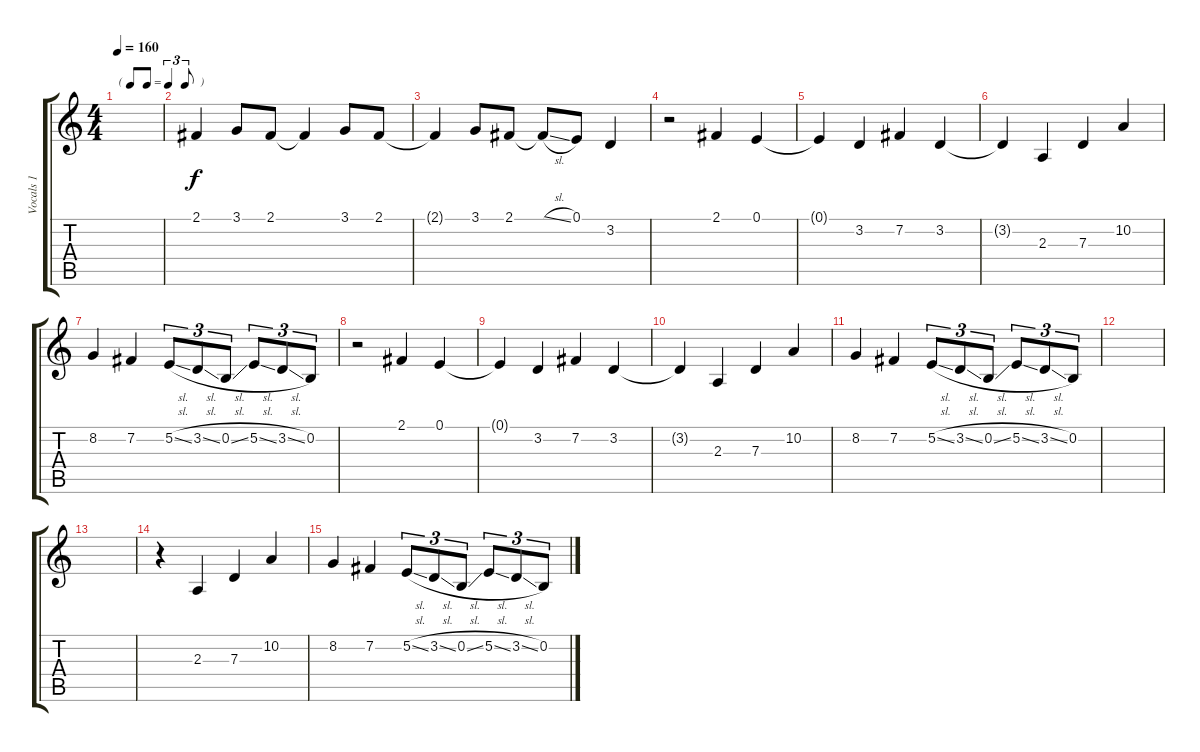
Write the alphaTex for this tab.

\track ("Vocals 1" "Vocals 1") {instrument lead2sawtooth}
\staff {score tabs}
\tuning (E4 B3 G3 D3 A2 E2) {hide}
\ts (4 4)
\tf triplet8th
\tempo 160
\clef g2
\ks c
|
2.1.4 3.1.8 2.1.8 2.1{t}.4 3.1.8 2.1.8 |
2.1{t}.4 3.1.8 2.1.8 2.1{sl t}.8 0.1.8 3.2.4 |
r.2 2.1.4 0.1.4 |
0.1{t}.4 3.2.4 7.2.4 3.2.4 |
3.2{t}.4 2.3.4 7.3.4 10.2.4 |
8.2.4 7.2.4 5.2{sl}.8{tu (3 2)} 3.2{sl}.8{tu (3 2)} 0.2{sl}.8{tu (3 2)} 5.2{sl}.8{tu (3 2)} 3.2{sl}.8{tu (3 2)} 0.2.8{tu (3 2)} |
r.2 2.1.4 0.1.4 |
0.1{t}.4 3.2.4 7.2.4 3.2.4 |
3.2{t}.4 2.3.4 7.3.4 10.2.4 |
8.2.4 7.2.4 5.2{sl}.8{tu (3 2)} 3.2{sl}.8{tu (3 2)} 0.2{sl}.8{tu (3 2)} 5.2{sl}.8{tu (3 2)} 3.2{sl}.8{tu (3 2)} 0.2.8{tu (3 2)} |
|
|
r.4 2.3.4 7.3.4 10.2.4 |
8.2.4 7.2.4 5.2{sl}.8{tu (3 2)} 3.2{sl}.8{tu (3 2)} 0.2{sl}.8{tu (3 2)} 5.2{sl}.8{tu (3 2)} 3.2{sl}.8{tu (3 2)} 0.2.8{tu (3 2)}
